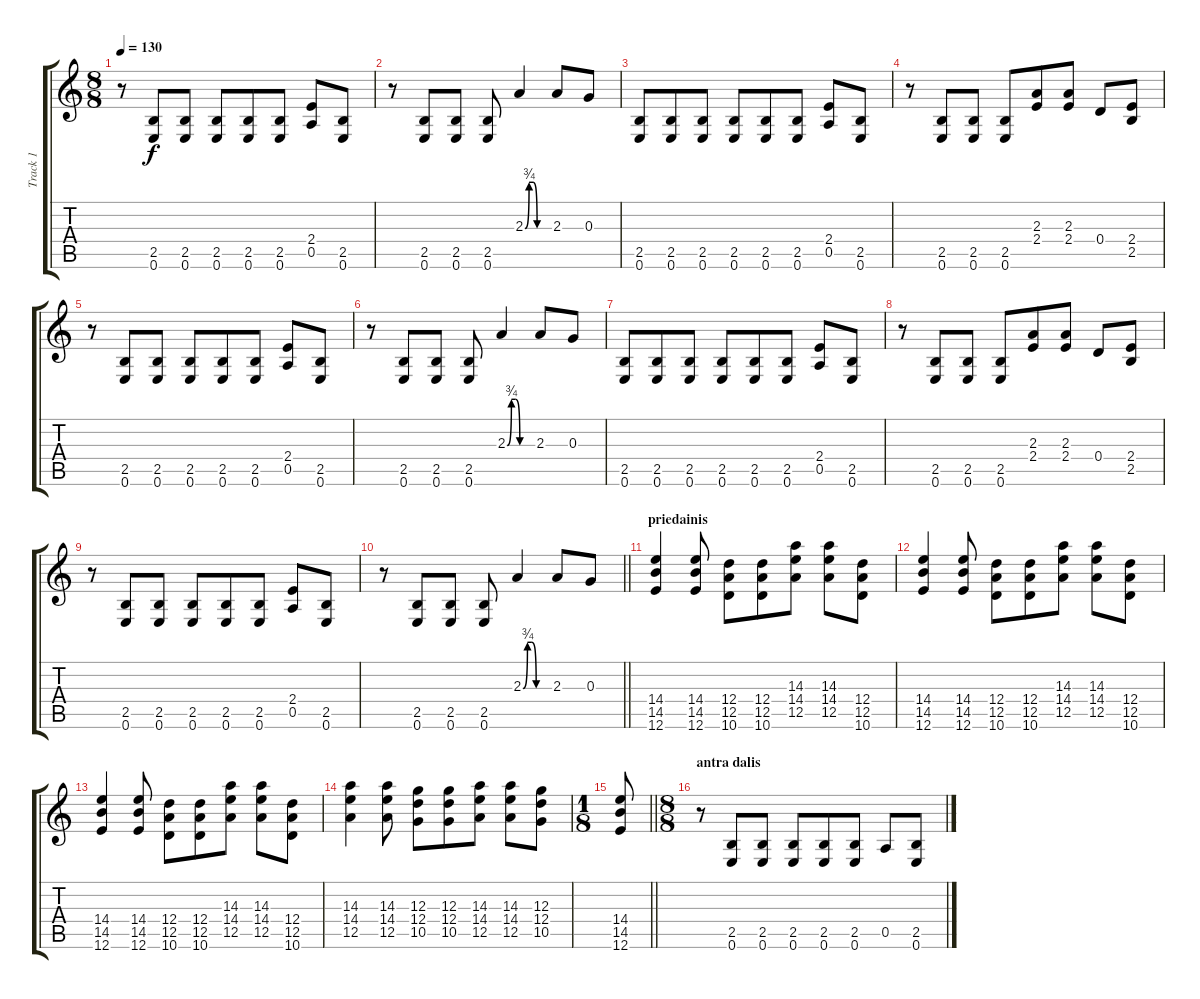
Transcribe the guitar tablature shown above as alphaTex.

\track ("Track 1" "Track 1") {instrument electricguitarmuted}
\staff {score tabs}
\tuning (E4 B3 G3 D3 A2 E2) {hide}
\ts (8 8)
\tempo 130
\clef g2
\ks c
r.8{dy f} (2.5 0.6).8 (2.5 0.6).8 (2.5 0.6).8 (2.5 0.6).8 (2.5 0.6).8 (2.4 0.5).8 (2.5 0.6).8 |
r.8 (2.5 0.6).8 (2.5 0.6).8 (2.5 0.6).8 2.3{be (custom 0 0 10 3 20 3 30 0 60 0)}.4 2.3.8 0.3.8 |
(2.5 0.6).8 (2.5 0.6).8 (2.5 0.6).8 (2.5 0.6).8 (2.5 0.6).8 (2.5 0.6).8 (2.4 0.5).8 (2.5 0.6).8 |
r.8 (2.5 0.6).8 (2.5 0.6).8 (2.5 0.6).8 (2.3 2.4).8 (2.3 2.4).8 0.4.8 (2.4 2.5).8 |
r.8 (2.5 0.6).8 (2.5 0.6).8 (2.5 0.6).8 (2.5 0.6).8 (2.5 0.6).8 (2.4 0.5).8 (2.5 0.6).8 |
r.8 (2.5 0.6).8 (2.5 0.6).8 (2.5 0.6).8 2.3{be (custom 0 0 10 3 20 3 30 0 60 0)}.4 2.3.8 0.3.8 |
(2.5 0.6).8 (2.5 0.6).8 (2.5 0.6).8 (2.5 0.6).8 (2.5 0.6).8 (2.5 0.6).8 (2.4 0.5).8 (2.5 0.6).8 |
r.8 (2.5 0.6).8 (2.5 0.6).8 (2.5 0.6).8 (2.3 2.4).8 (2.3 2.4).8 0.4.8 (2.4 2.5).8 |
r.8 (2.5 0.6).8 (2.5 0.6).8 (2.5 0.6).8 (2.5 0.6).8 (2.5 0.6).8 (2.4 0.5).8 (2.5 0.6).8 |
\barLineRight lightlight
r.8 (2.5 0.6).8 (2.5 0.6).8 (2.5 0.6).8 2.3{be (custom 0 0 10 3 20 3 30 0 60 0)}.4 2.3.8 0.3.8 |
\section ("" "priedainis")
(14.4 14.5 12.6).4 (14.4 14.5 12.6).8 (12.4 12.5 10.6).8 (12.4 12.5 10.6).8 (14.3 14.4 12.5).8 (14.3 14.4 12.5).8 (12.4 12.5 10.6).8 |
(14.4 14.5 12.6).4 (14.4 14.5 12.6).8 (12.4 12.5 10.6).8 (12.4 12.5 10.6).8 (14.3 14.4 12.5).8 (14.3 14.4 12.5).8 (12.4 12.5 10.6).8 |
(14.4 14.5 12.6).4 (14.4 14.5 12.6).8 (12.4 12.5 10.6).8 (12.4 12.5 10.6).8 (14.3 14.4 12.5).8 (14.3 14.4 12.5).8 (12.4 12.5 10.6).8 |
(14.3 14.4 12.5).4 (14.3 14.4 12.5).8 (12.3 12.4 10.5).8 (12.3 12.4 10.5).8 (14.3 14.4 12.5).8 (14.3 14.4 12.5).8 (12.3 12.4 10.5).8 |
\ts (1 8)
\barLineRight lightlight
(14.4 14.5 12.6).8 |
\ts (8 8)
\section ("" "antra dalis")
r.8 (2.5 0.6).8 (2.5 0.6).8 (2.5 0.6).8 (2.5 0.6).8 (2.5 0.6).8 0.5.8 (2.5 0.6).8
